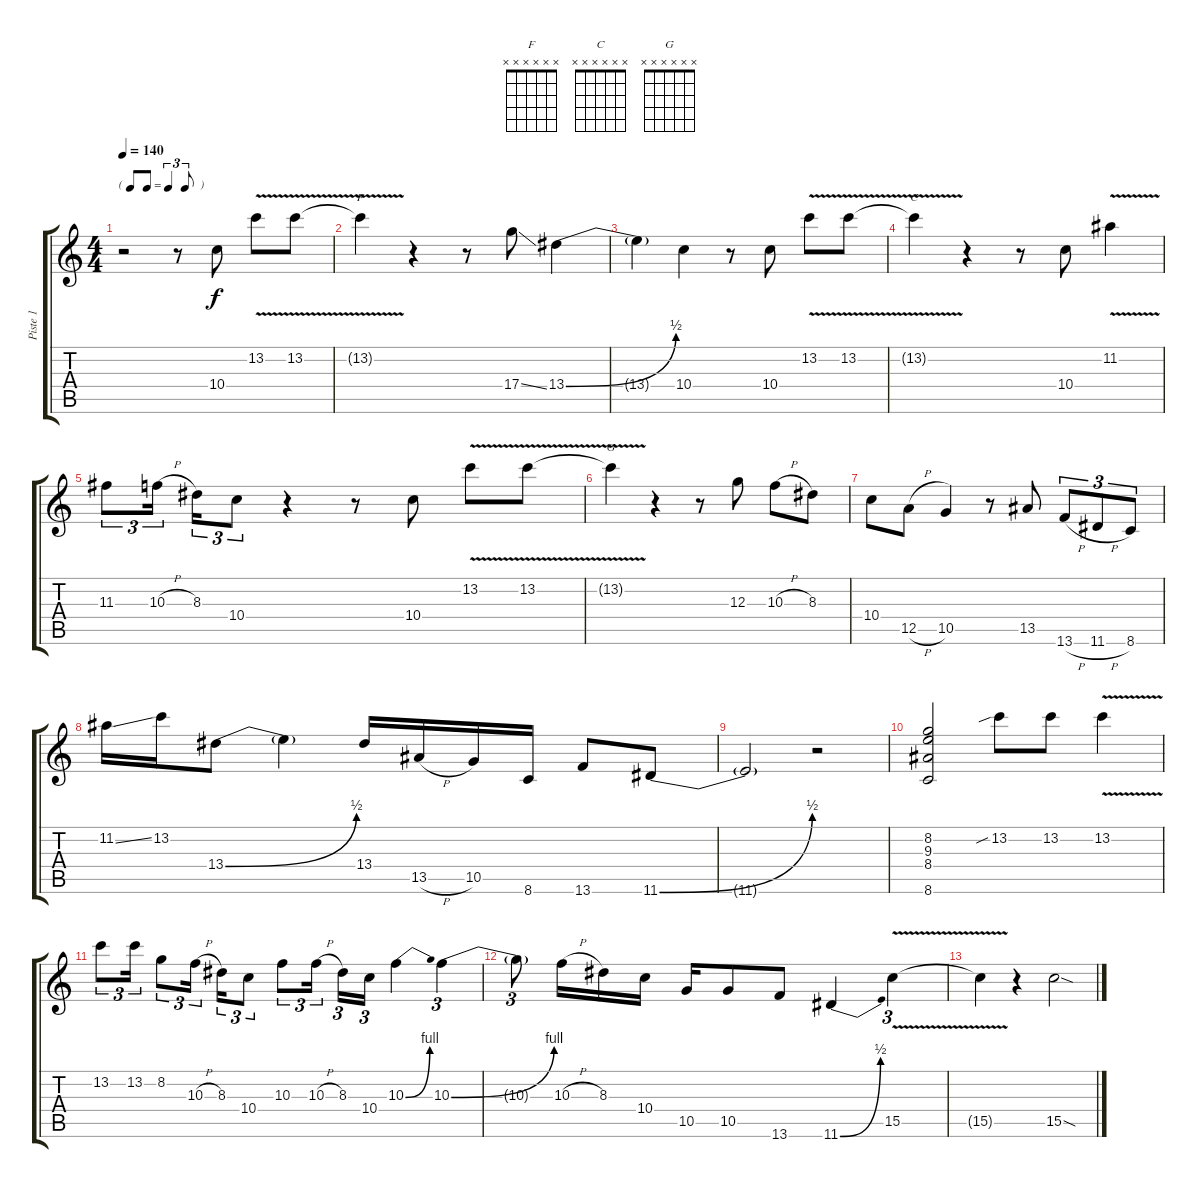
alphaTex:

\track ("Piste 1" "Piste 1") {instrument overdrivenguitar}
\staff {score tabs}
\tuning (E4 B3 G3 D3 A2 E2) {hide}
\chord ("F" x x x x x x)
\chord ("C" x x x x x x)
\chord ("G" x x x x x x)
\ts (4 4)
\tf triplet8th
\tempo 140
\clef g2
\ks c
r.2{dy f} r.8 10.4.8 13.2{v}.8 13.2{v}.8 |
13.2{t}.4{ch "F"} r.4 r.8 17.4{ss}.8 13.4{be (bend 0 0 60 2)}.4 |
13.4{t}.4 10.4.4 r.8 10.4.8 13.2{v}.8 13.2{v}.8 |
13.2{t}.4{ch "C"} r.4 r.8 10.4.8 11.2{v}.4 |
11.3.8{tu (3 2)} 10.3{h}.16{tu (3 2) beam splitsecondary} 8.3.16{tu (3 2)} 10.4.8{tu (3 2)} r.4 r.8 10.4.8 13.2{v}.8 13.2{v}.8 |
13.2{t}.4{ch "G"} r.4 r.8 12.3.8 10.3{h}.8 8.3.8 |
10.4.8 12.5{h}.8 10.5.4 r.8 13.5.8 13.6{h}.8{tu (3 2)} 11.6{h}.8{tu (3 2)} 8.6.8{tu (3 2)} |
11.2{ss}.16 13.2.16 13.4{be (bend 0 0 60 2)}.8 13.4{t}.4 13.4.16 13.5{h}.16 10.5.16 8.6.16 13.6.8 11.6{be (bend 0 0 60 2)}.8 |
11.6{t}.2 r.2 |
(8.2 9.3 8.4 8.6).2 13.2{sib}.8 13.2.8 13.2{v}.4 |
13.2.8{tu (3 2)} 13.2.16{tu (3 2)} 8.2.8{tu (3 2)} 10.3{h}.16{tu (3 2)} 8.3.16{tu (3 2)} 10.4.8{tu (3 2)} 10.3.8{tu (3 2)} 10.3{h}.16{tu (3 2)} 8.3.16{tu (3 2)} 10.4.16{tu (3 2)} 10.3{be (bend 0 0 60 4)}.4 10.3{be (bend 0 0 60 4)}.4{tu (3 2)} |
10.3{t}.8{tu (3 2)} 10.3{h}.16 8.3.16 10.4.16 10.5.16 10.5.8 13.6.8 11.6{be (bend 0 0 60 2)}.4 15.5{v}.4{tu (3 2)} |
15.5{t}.4 r.4 15.5{sod}.2
